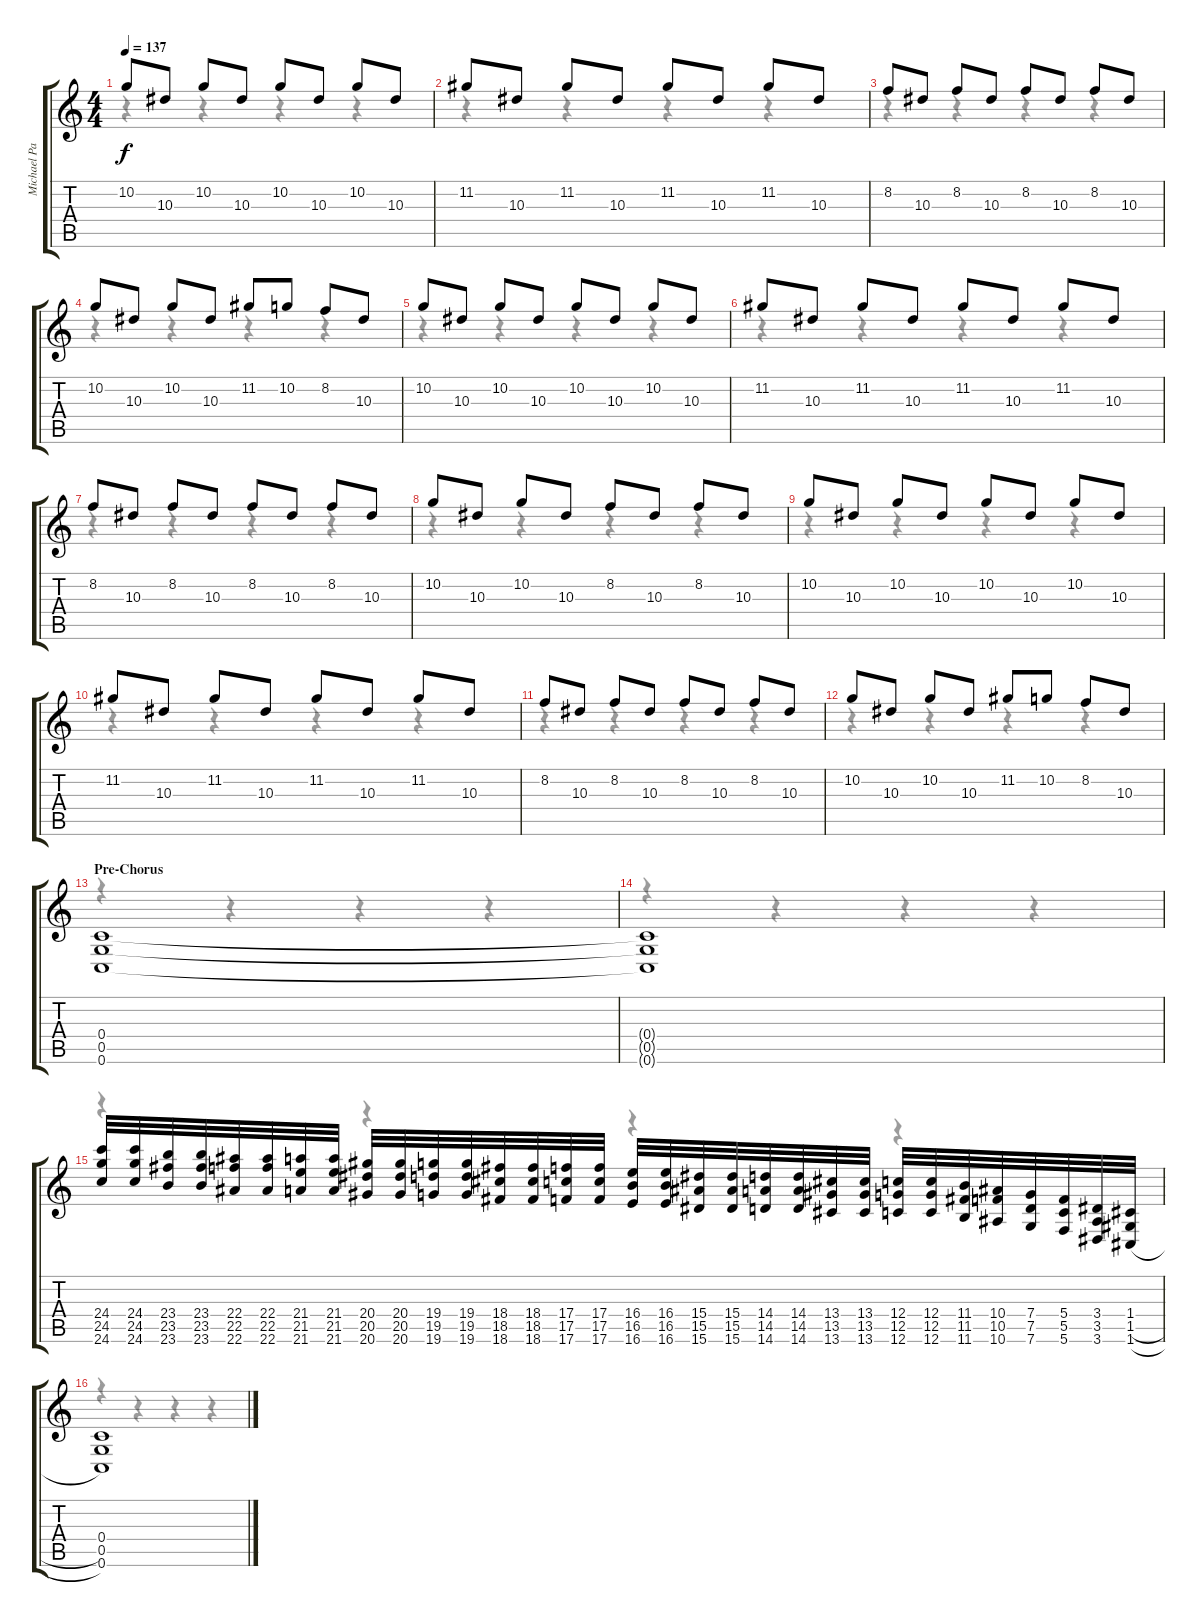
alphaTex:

\track ("Michael Padge (Rhythm Guitar) " "Michael Pa") {instrument distortionguitar}
\staff {score tabs}
\tuning (D4 A3 F3 C3 G2 C2) {hide}
\voice
\ts (4 4)
\tempo 137
\clef g2
\ks c
10.2.8{dy f} 10.3.8 10.2.8 10.3.8 10.2.8 10.3.8 10.2.8 10.3.8 |
11.2.8 10.3.8 11.2.8 10.3.8 11.2.8 10.3.8 11.2.8 10.3.8 |
8.2.8 10.3.8 8.2.8 10.3.8 8.2.8 10.3.8 8.2.8 10.3.8 |
10.2.8 10.3.8 10.2.8 10.3.8 11.2.8 10.2.8 8.2.8 10.3.8 |
10.2.8 10.3.8 10.2.8 10.3.8 10.2.8 10.3.8 10.2.8 10.3.8 |
11.2.8 10.3.8 11.2.8 10.3.8 11.2.8 10.3.8 11.2.8 10.3.8 |
8.2.8 10.3.8 8.2.8 10.3.8 8.2.8 10.3.8 8.2.8 10.3.8 |
10.2.8 10.3.8 10.2.8 10.3.8 8.2.8 10.3.8 8.2.8 10.3.8 |
10.2.8 10.3.8 10.2.8 10.3.8 10.2.8 10.3.8 10.2.8 10.3.8 |
11.2.8 10.3.8 11.2.8 10.3.8 11.2.8 10.3.8 11.2.8 10.3.8 |
8.2.8 10.3.8 8.2.8 10.3.8 8.2.8 10.3.8 8.2.8 10.3.8 |
10.2.8 10.3.8 10.2.8 10.3.8 11.2.8 10.2.8 8.2.8 10.3.8 |
\section ("" "Pre-Chorus")
(0.4 0.5 0.6).1 |
(0.4{t} 0.5{t} 0.6{t}).1 |
(24.4 24.5 24.6).32 (24.4 24.5 24.6).32 (23.4 23.5 23.6).32 (23.4 23.5 23.6).32 (22.4 22.5 22.6).32 (22.4 22.5 22.6).32 (21.4 21.5 21.6).32 (21.4 21.5 21.6).32 (20.4 20.5 20.6).32 (20.4 20.5 20.6).32 (19.4 19.5 19.6).32 (19.4 19.5 19.6).32 (18.4 18.5 18.6).32 (18.4 18.5 18.6).32 (17.4 17.5 17.6).32 (17.4 17.5 17.6).32 (16.4 16.5 16.6).32 (16.4 16.5 16.6).32 (15.4 15.5 15.6).32 (15.4 15.5 15.6).32 (14.4 14.5 14.6).32 (14.4 14.5 14.6).32 (13.4 13.5 13.6).32 (13.4 13.5 13.6).32 (12.4 12.5 12.6).32 (12.4 12.5 12.6).32 (11.4 11.5 11.6).32 (10.4 10.5 10.6).32 (7.4 7.5 7.6).32 (5.4 5.5 5.6).32 (3.4 3.5 3.6).32 (1.4 1.5{h} 1.6{h}).32 |
(0.4 0.5 0.6).1
\voice
\clef g2
\ottava regular
\simile none
\ks c
r.4{dy f} r.4 r.4 r.4 |
r.4 r.4 r.4 r.4 |
r.4 r.4 r.4 r.4 |
r.4 r.4 r.4 r.4 |
r.4 r.4 r.4 r.4 |
r.4 r.4 r.4 r.4 |
r.4 r.4 r.4 r.4 |
r.4 r.4 r.4 r.4 |
r.4 r.4 r.4 r.4 |
r.4 r.4 r.4 r.4 |
r.4 r.4 r.4 r.4 |
r.4 r.4 r.4 r.4 |
r.4 r.4 r.4 r.4 |
r.4 r.4 r.4 r.4 |
r.4 r.4 r.4 r.4 |
r.4 r.4 r.4 r.4
